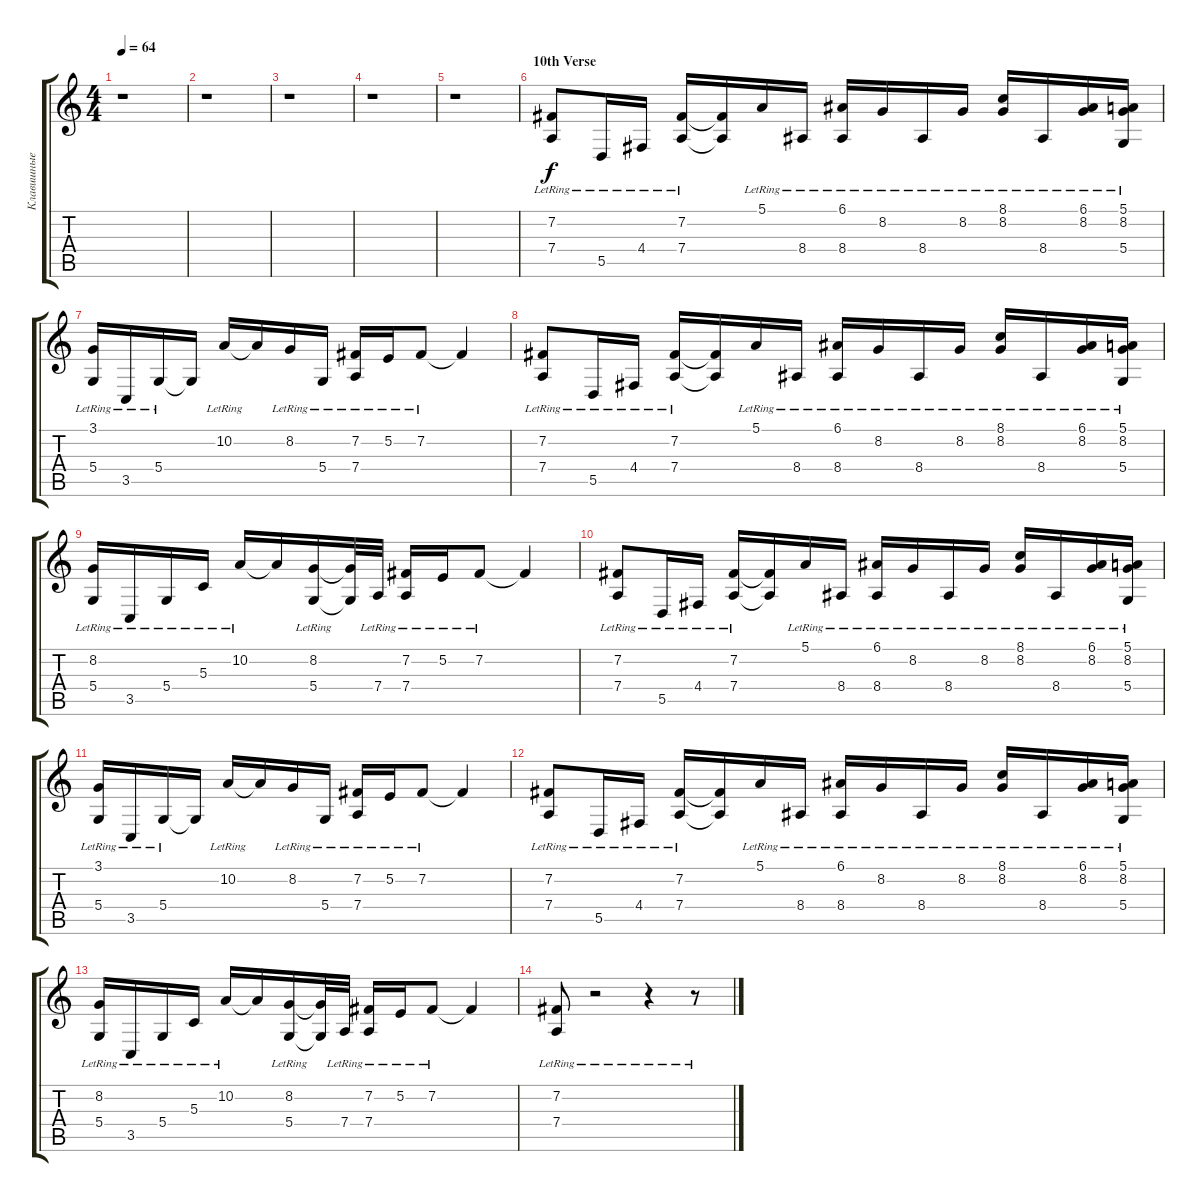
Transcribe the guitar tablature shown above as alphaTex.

\track ("Клавишные" "Клавишные") {instrument acousticgrandpiano}
\staff {score tabs}
\tuning (E4 B3 G3 D3 A2 E2) {hide}
\ts (4 4)
\tempo 64
\clef g2
\ks c
r.1{dy f} |
r.1 |
r.1 |
r.1 |
r.1 |
\section ("" "10th Verse")
(7.2{lr} 7.4{lr}).8 5.5{lr}.16 4.4{lr}.16 (7.2{lr} 7.4{lr}).16 (7.2{t} 7.4{t}).16 5.1{lr}.16 8.4{lr}.16 (6.1{lr} 8.4{lr}).16 8.2{lr}.16 8.4{lr}.16 8.2{lr}.16 (8.1{lr} 8.2{lr}).16 8.4{lr}.16 (6.1{lr} 8.2{lr}).16 (5.1{lr} 8.2{lr} 5.4{lr}).16 |
(3.1{lr} 5.4{lr}).16 3.5{lr}.16 5.4{lr}.16 5.4{t}.16 10.2{lr}.16 10.2{t}.16 8.2{lr}.16 5.4{lr}.16 (7.2{lr} 7.4{lr}).16 5.2{lr}.16 7.2{lr}.8 7.2{t}.4 |
(7.2{lr} 7.4{lr}).8 5.5{lr}.16 4.4{lr}.16 (7.2{lr} 7.4{lr}).16 (7.2{t} 7.4{t}).16 5.1{lr}.16 8.4{lr}.16 (6.1{lr} 8.4{lr}).16 8.2{lr}.16 8.4{lr}.16 8.2{lr}.16 (8.1{lr} 8.2{lr}).16 8.4{lr}.16 (6.1{lr} 8.2{lr}).16 (5.1{lr} 8.2{lr} 5.4{lr}).16 |
(8.2{lr} 5.4{lr}).16 3.5{lr}.16 5.4{lr}.16 5.3{lr}.16 10.2{lr}.16 10.2{t}.16 (8.2{lr} 5.4{lr}).16 (8.2{t} 5.4{t}).32 7.4{lr}.32 (7.2{lr} 7.4{lr}).16 5.2{lr}.16 7.2{lr}.8 7.2{t}.4 |
(7.2{lr} 7.4{lr}).8 5.5{lr}.16 4.4{lr}.16 (7.2{lr} 7.4{lr}).16 (7.2{t} 7.4{t}).16 5.1{lr}.16 8.4{lr}.16 (6.1{lr} 8.4{lr}).16 8.2{lr}.16 8.4{lr}.16 8.2{lr}.16 (8.1{lr} 8.2{lr}).16 8.4{lr}.16 (6.1{lr} 8.2{lr}).16 (5.1{lr} 8.2{lr} 5.4{lr}).16 |
(3.1{lr} 5.4{lr}).16 3.5{lr}.16 5.4{lr}.16 5.4{t}.16 10.2{lr}.16 10.2{t}.16 8.2{lr}.16 5.4{lr}.16 (7.2{lr} 7.4{lr}).16 5.2{lr}.16 7.2{lr}.8 7.2{t}.4 |
(7.2{lr} 7.4{lr}).8 5.5{lr}.16 4.4{lr}.16 (7.2{lr} 7.4{lr}).16 (7.2{t} 7.4{t}).16 5.1{lr}.16 8.4{lr}.16 (6.1{lr} 8.4{lr}).16 8.2{lr}.16 8.4{lr}.16 8.2{lr}.16 (8.1{lr} 8.2{lr}).16 8.4{lr}.16 (6.1{lr} 8.2{lr}).16 (5.1{lr} 8.2{lr} 5.4{lr}).16 |
(8.2{lr} 5.4{lr}).16 3.5{lr}.16 5.4{lr}.16 5.3{lr}.16 10.2{lr}.16 10.2{t}.16 (8.2{lr} 5.4{lr}).16 (8.2{t} 5.4{t}).32 7.4{lr}.32 (7.2{lr} 7.4{lr}).16 5.2{lr}.16 7.2{lr}.8 7.2{t}.4 |
(7.2{lr} 7.4{lr}).8 r.2 r.4 r.8
